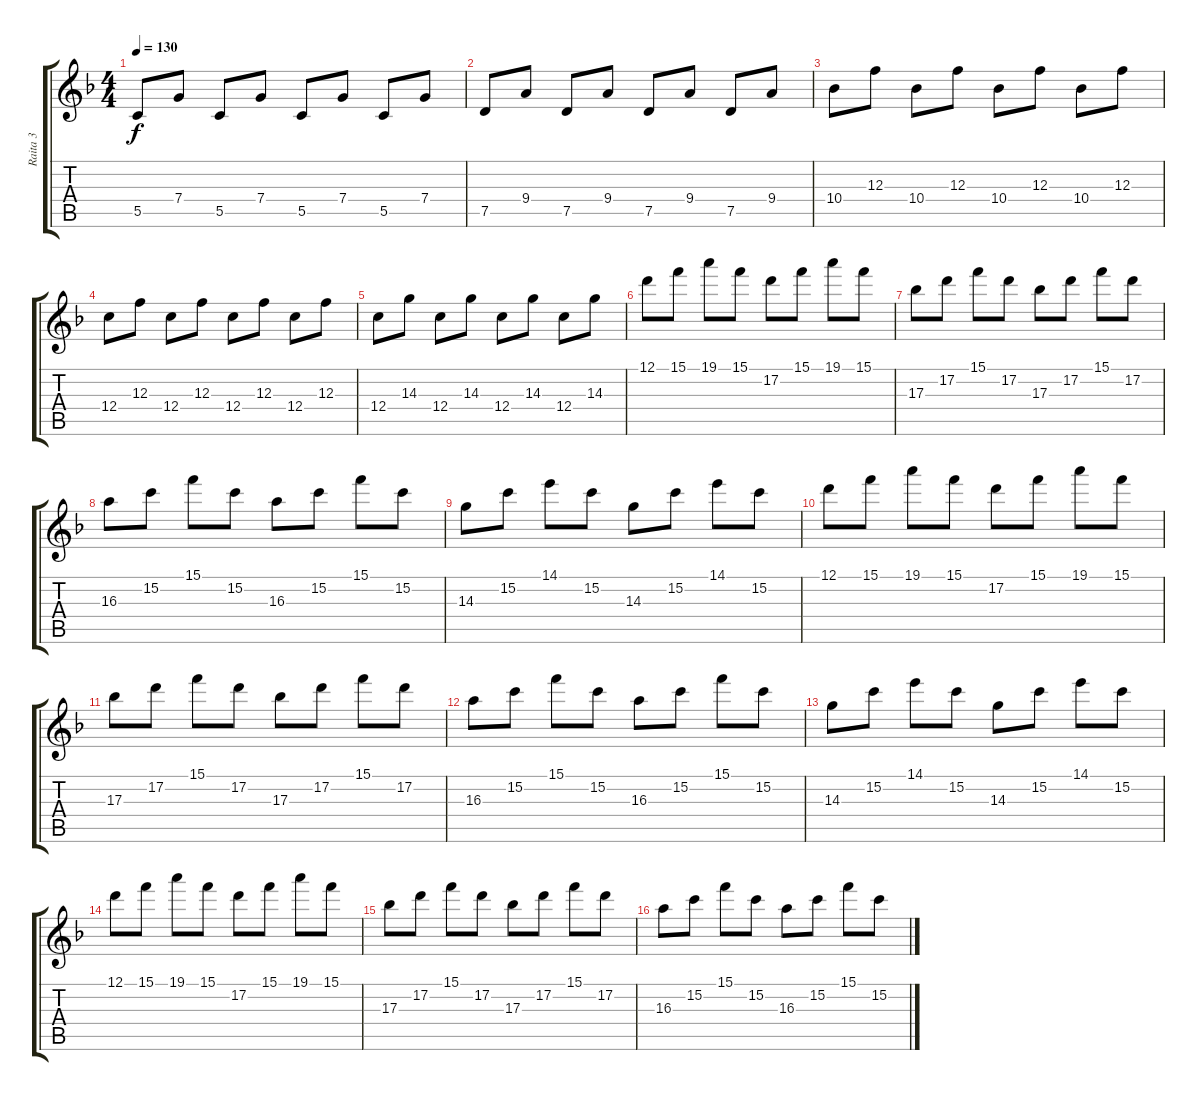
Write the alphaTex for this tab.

\track ("Raita 3" "Raita 3") {instrument acousticguitarsteel}
\staff {score tabs}
\tuning (D4 A3 F3 C3 G2 D2) {hide}
\ts (4 4)
\tempo 130
\clef g2
\ks f
5.5.8{dy f} 7.4.8 5.5.8 7.4.8 5.5.8 7.4.8 5.5.8 7.4.8 |
7.5.8 9.4.8 7.5.8 9.4.8 7.5.8 9.4.8 7.5.8 9.4.8 |
10.4.8 12.3.8 10.4.8 12.3.8 10.4.8 12.3.8 10.4.8 12.3.8 |
12.4.8 12.3.8 12.4.8 12.3.8 12.4.8 12.3.8 12.4.8 12.3.8 |
12.4.8 14.3.8 12.4.8 14.3.8 12.4.8 14.3.8 12.4.8 14.3.8 |
12.1.8 15.1.8 19.1.8 15.1.8 17.2.8 15.1.8 19.1.8 15.1.8 |
17.3.8 17.2.8 15.1.8 17.2.8 17.3.8 17.2.8 15.1.8 17.2.8 |
16.3.8 15.2.8 15.1.8 15.2.8 16.3.8 15.2.8 15.1.8 15.2.8 |
14.3.8 15.2.8 14.1.8 15.2.8 14.3.8 15.2.8 14.1.8 15.2.8 |
12.1.8 15.1.8 19.1.8 15.1.8 17.2.8 15.1.8 19.1.8 15.1.8 |
17.3.8 17.2.8 15.1.8 17.2.8 17.3.8 17.2.8 15.1.8 17.2.8 |
16.3.8 15.2.8 15.1.8 15.2.8 16.3.8 15.2.8 15.1.8 15.2.8 |
14.3.8 15.2.8 14.1.8 15.2.8 14.3.8 15.2.8 14.1.8 15.2.8 |
12.1.8 15.1.8 19.1.8 15.1.8 17.2.8 15.1.8 19.1.8 15.1.8 |
17.3.8 17.2.8 15.1.8 17.2.8 17.3.8 17.2.8 15.1.8 17.2.8 |
16.3.8 15.2.8 15.1.8 15.2.8 16.3.8 15.2.8 15.1.8 15.2.8
